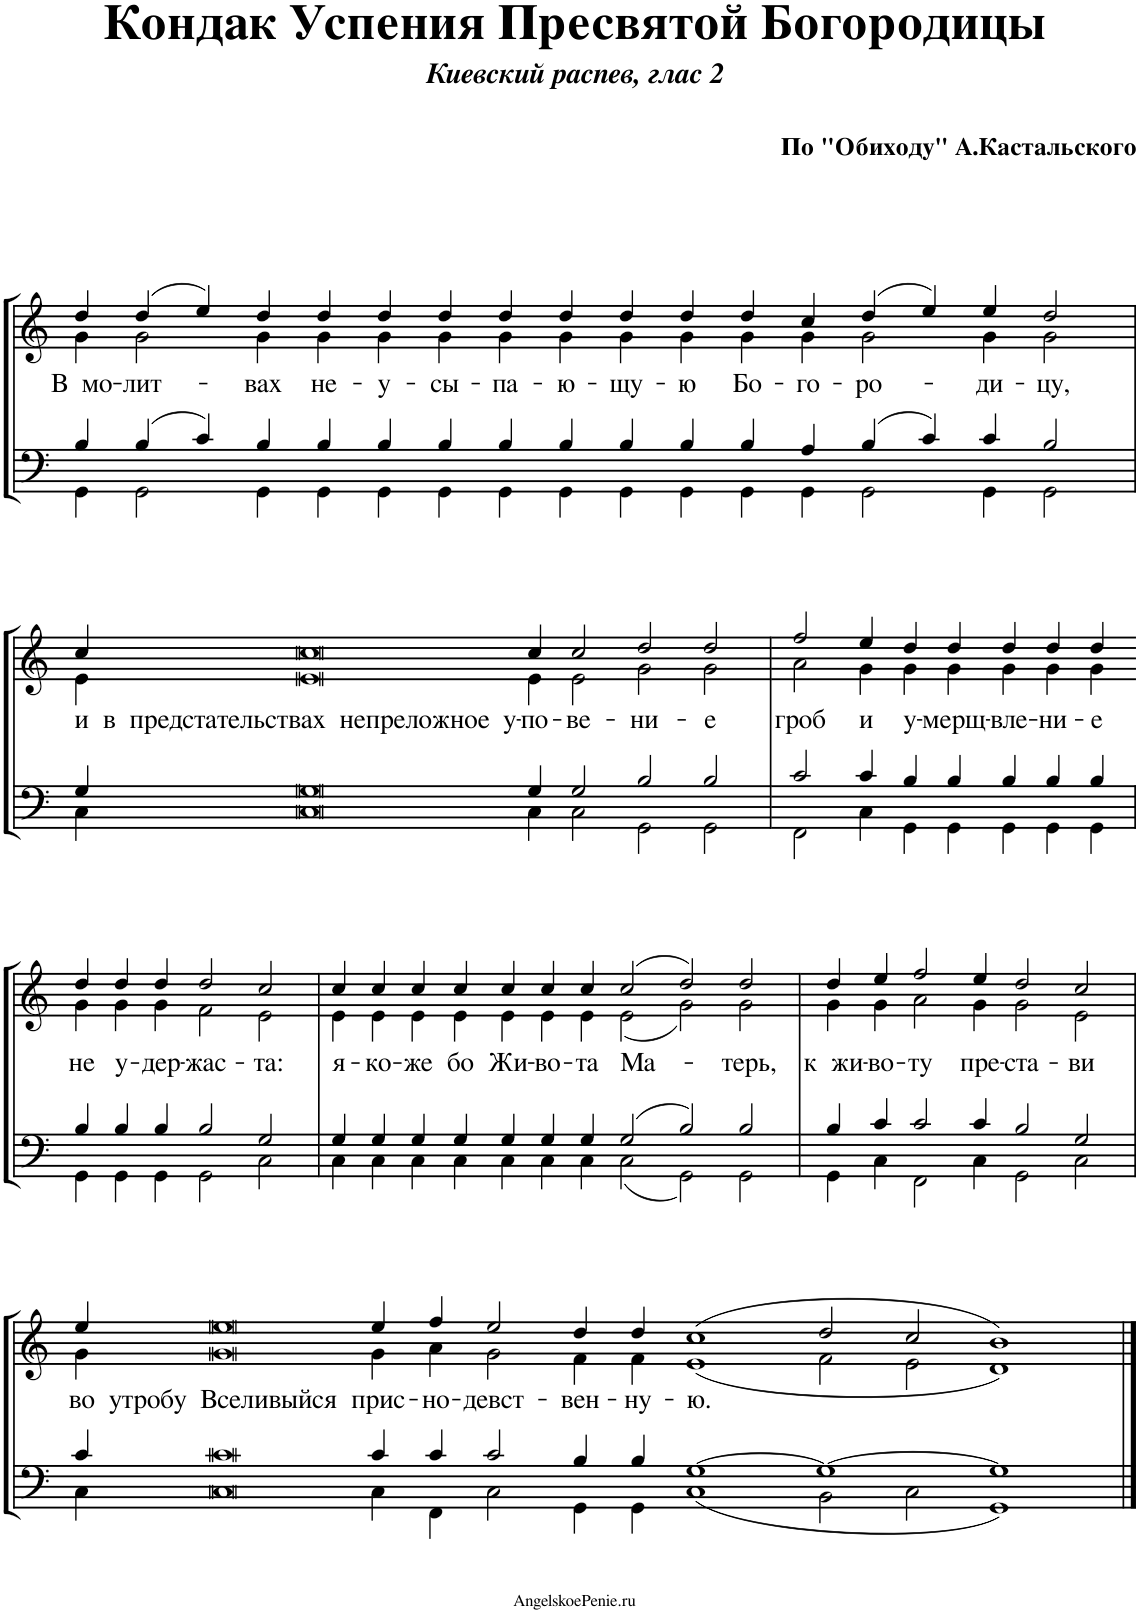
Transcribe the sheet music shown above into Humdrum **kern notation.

**kern	**kern	**text
*part1	*part1	*part1
*staff2	*staff1	*staff1
*I"Piano	*	*
*I'Pno.	*	*
*clefF4	*clefG2	*
*k[]	*k[]	*
*M63/4	*M63/4	*
=1	=1	=1
*^	*^	*
!	!	!	!	!LO:LY:b
4B/	4GG\	4dd/	4g\	В мо-
!	!	!	!	!LO:LY:b
4B/	2GG\	(4dd/	2g\	-лит-
4c/	.	4ee/)	.	.
!	!	!	!	!LO:LY:b
4B/	4GG\	4dd/	4g\	-вах
!	!	!	!	!LO:LY:b
4B/	4GG\	4dd/	4g\	не-
!	!	!	!	!LO:LY:b
4B/	4GG\	4dd/	4g\	-у-
!	!	!	!	!LO:LY:b
4B/	4GG\	4dd/	4g\	-сы-
!	!	!	!	!LO:LY:b
4B/	4GG\	4dd/	4g\	-па-
!	!	!	!	!LO:LY:b
4B/	4GG\	4dd/	4g\	-ю-
!	!	!	!	!LO:LY:b
4B/	4GG\	4dd/	4g\	-щу-
!	!	!	!	!LO:LY:b
4B/	4GG\	4dd/	4g\	-ю
!	!	!	!	!LO:LY:b
4B/	4GG\	4dd/	4g\	Бо-
!	!	!	!	!LO:LY:b
4A/	4GG\	4cc/	4g\	-го-
!	!	!	!	!LO:LY:b
4B/	2GG\	(4dd/	2g\	-ро-
4c/	.	4ee/)	.	.
!	!	!	!	!LO:LY:b
4c/	4GG\	4ee/	4g\	-ди-
!	!	!	!	!LO:LY:b
2B/	2GG\	2dd/	2g\	-цу,
!!LO:LB:g=z	!!
=2	=2	=2	=2	=2
!	!	!	!	!LO:LY:b
4G/	4C\	4cc/	4e\	и
!	!	!	!	!LO:LY:b
4G	4C	4cc	4e	в предстательствах непреложное у-
!	!	!	!	!LO:LY:b
4G/	4C\	4cc/	4e\	-по-
!	!	!	!	!LO:LY:b
2G/	2C\	2cc/	2e\	-ве-
!	!	!	!	!LO:LY:b
2B/	2GG\	2dd/	2g\	-ни-
!	!	!	!	!LO:LY:b
2B/	2GG\	2dd/	2g\	-е
=3	=3	=3	=3	=3
!	!	!	!	!LO:LY:b
2c/	2FF\	2ff/	2a\	гроб
!	!	!	!	!LO:LY:b
4c/	4C\	4ee/	4g\	и
!	!	!	!	!LO:LY:b
4B/	4GG\	4dd/	4g\	у-
!	!	!	!	!LO:LY:b
4B/	4GG\	4dd/	4g\	-мерщ-
!	!	!	!	!LO:LY:b
4B/	4GG\	4dd/	4g\	-вле-
!	!	!	!	!LO:LY:b
4B/	4GG\	4dd/	4g\	-ни-
!	!	!	!	!LO:LY:b
4B/	4GG\	4dd/	4g\	-е
!!LO:LB:g=z	!!
=4-	=4-	=4-	=4-	=4-
!	!	!	!	!LO:LY:b
4B/	4GG\	4dd/	4g\	не
!	!	!	!	!LO:LY:b
4B/	4GG\	4dd/	4g\	у-
!	!	!	!	!LO:LY:b
4B/	4GG\	4dd/	4g\	-дер-
!	!	!	!	!LO:LY:b
2B/	2GG\	2dd/	2f\	-жас-
!	!	!	!	!LO:LY:b
2G/	2C\	2cc/	2e\	-та:
=5	=5	=5	=5	=5
!	!	!	!	!LO:LY:b
4G/	4C\	4cc/	4e\	я-
!	!	!	!	!LO:LY:b
4G/	4C\	4cc/	4e\	-ко-
!	!	!	!	!LO:LY:b
4G/	4C\	4cc/	4e\	-же
!	!	!	!	!LO:LY:b
4G/	4C\	4cc/	4e\	бо
!	!	!	!	!LO:LY:b
4G/	4C\	4cc/	4e\	Жи-
!	!	!	!	!LO:LY:b
4G/	4C\	4cc/	4e\	-во-
!	!	!	!	!LO:LY:b
4G/	4C\	4cc/	4e\	-та
!	!	!	!	!LO:LY:b
2G/	2C\	(2cc/	(2e\	Ма-
2B/	2GG\	2dd/)	2g\)	.
!	!	!	!	!LO:LY:b
2B/	2GG\	2dd/	2g\	-терь,
=6	=6	=6	=6	=6
!	!	!	!	!LO:LY:b
4B/	4GG\	4dd/	4g\	к жи-
!	!	!	!	!LO:LY:b
4c/	4C\	4ee/	4g\	-во-
!	!	!	!	!LO:LY:b
2c/	2FF\	2ff/	2a\	-ту
!	!	!	!	!LO:LY:b
4c/	4C\	4ee/	4g\	пре-
!	!	!	!	!LO:LY:b
2B/	2GG\	2dd/	2g\	-ста-
!	!	!	!	!LO:LY:b
2G/	2C\	2cc/	2e\	-ви
!!LO:LB:g=z	!!
=7	=7	=7	=7	=7
!	!	!	!	!LO:LY:b
4c/	4C\	4ee/	4g\	во
!	!	!	!	!LO:LY:b
4c	4C	4ee	4g	утробу Вселивыйся
!	!	!	!	!LO:LY:b
4c/	4C\	4ee/	4g\	прис-
!	!	!	!	!LO:LY:b
4c/	4FF\	4ff/	4a\	-но-
!	!	!	!	!LO:LY:b
2c/	2C\	2ee/	2g\	-девст-
!	!	!	!	!LO:LY:b
4B/	4GG\	4dd/	4f\	-вен-
!	!	!	!	!LO:LY:b
4B/	4GG\	4dd/	4f\	-ну-
!	!	!	!	!LO:LY:b
[1G	1C	(1cc	(1e	-ю.
1G_	2BB\	2dd/	2f\	.
.	2C\	2cc/	2e\	.
1G]	1GG	1b)	1d)	.
*v	*v	*	*	*
*	*v	*v	*
==	==	==
*-	*-	*-
